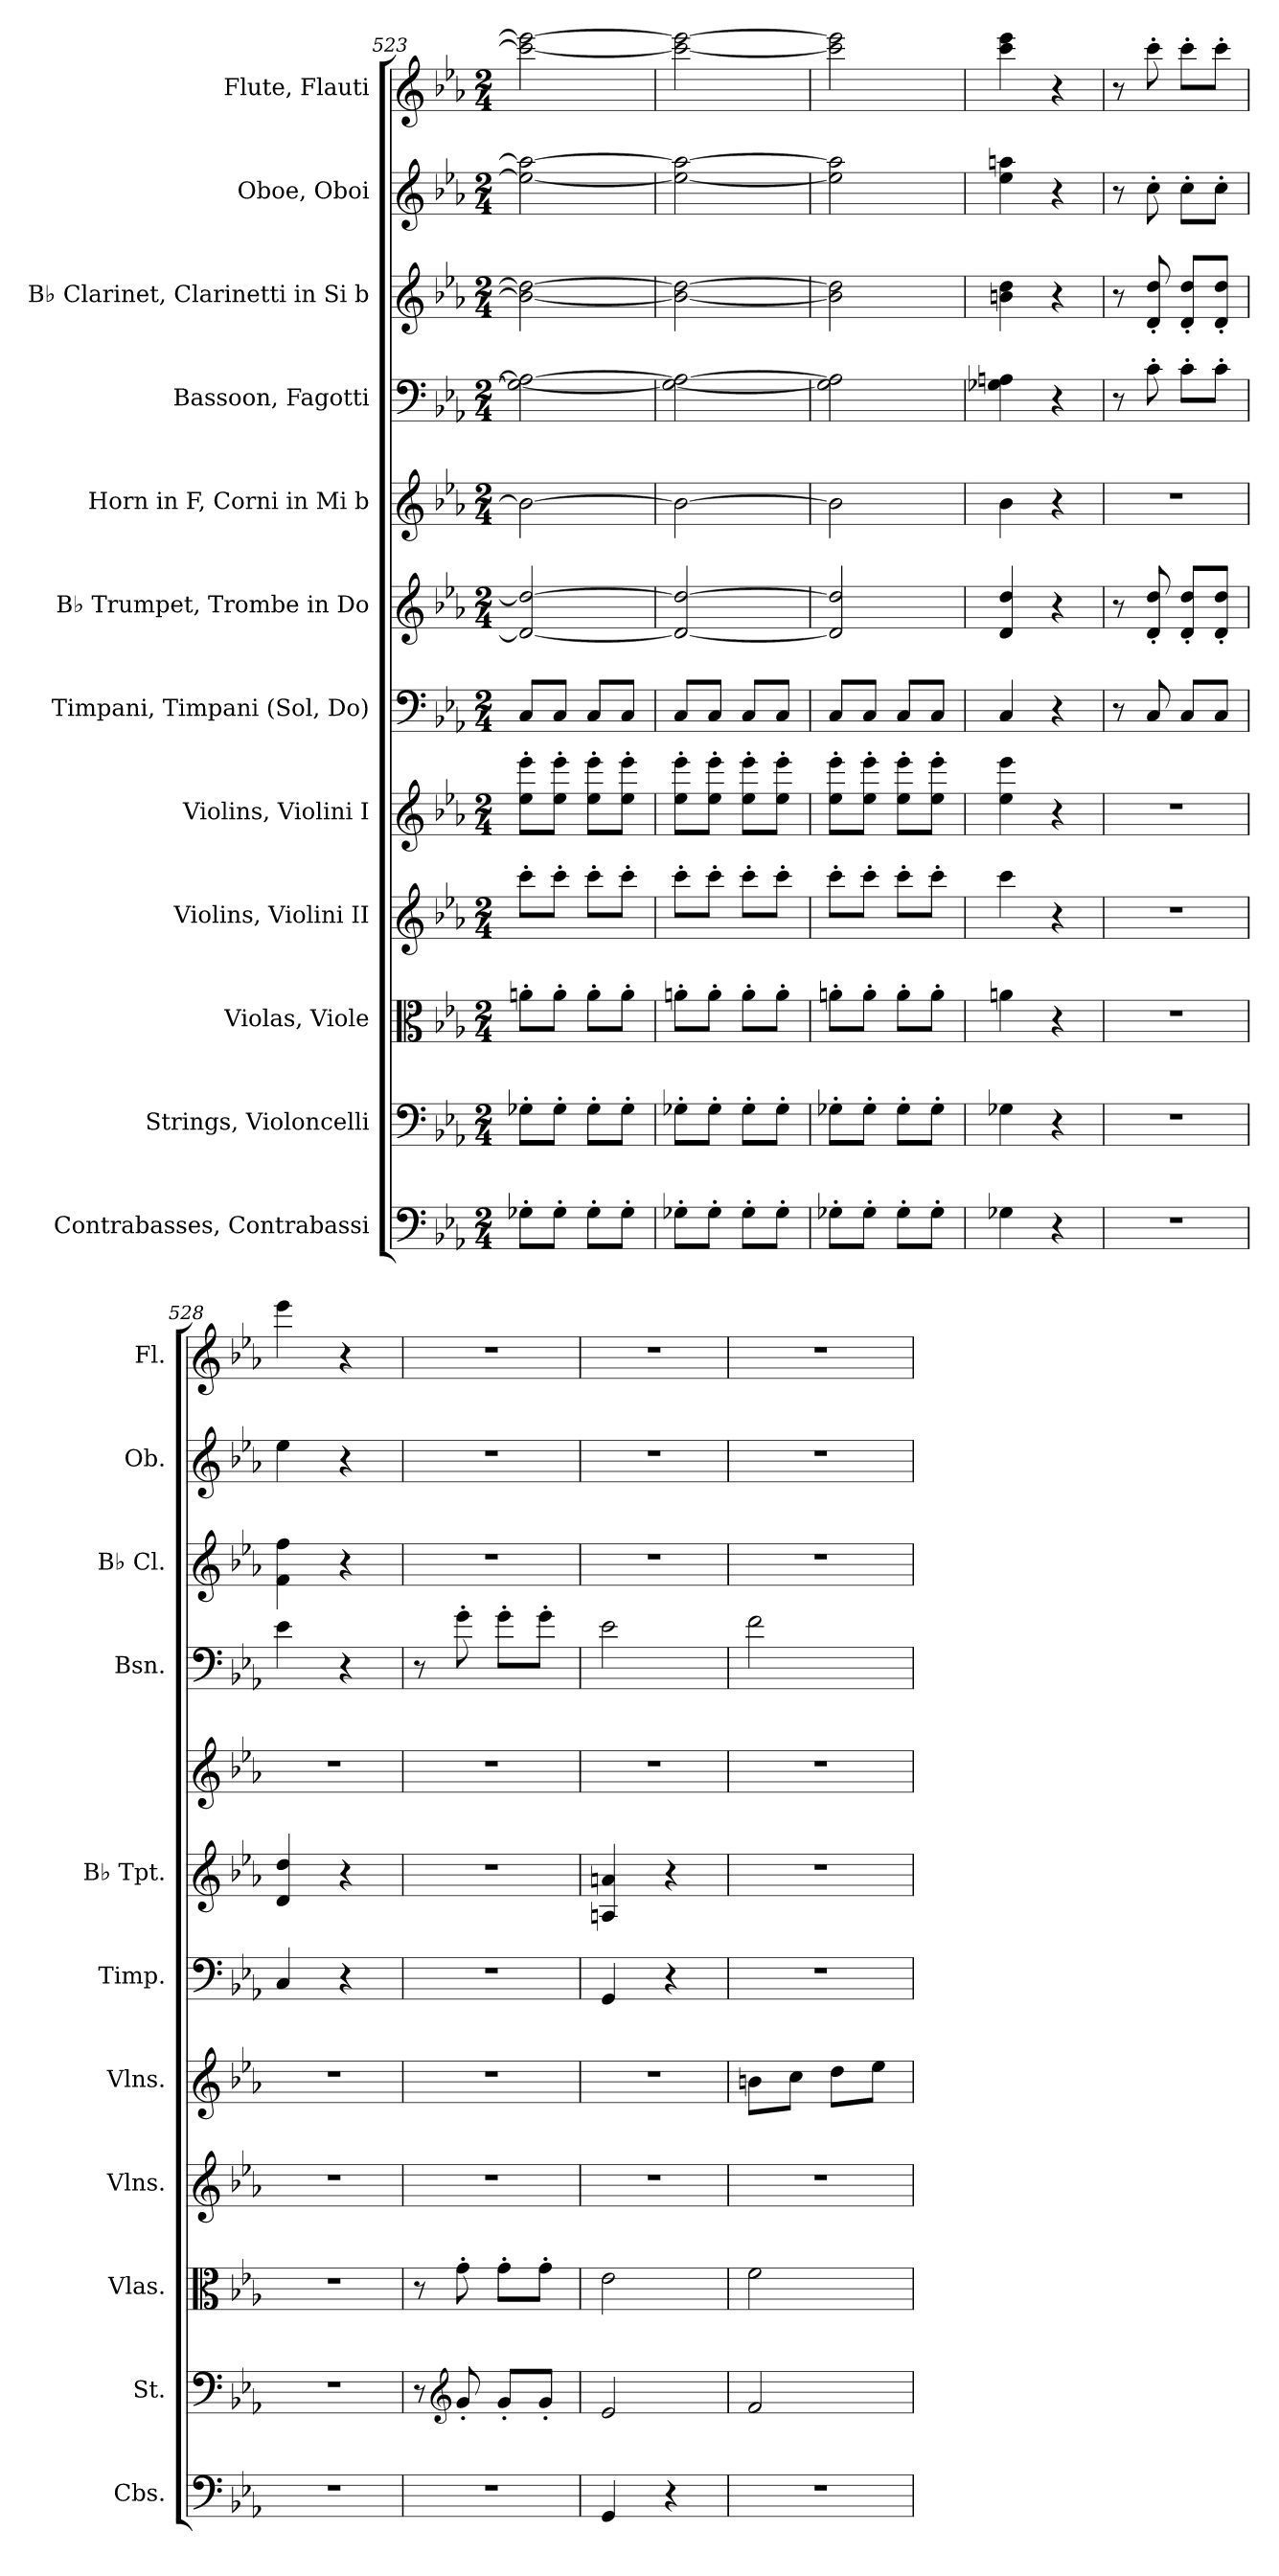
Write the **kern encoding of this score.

**kern	**kern	**kern	**kern	**kern	**kern	**kern	**kern	**kern	**kern	**kern	**kern
*part12	*part11	*part10	*part9	*part8	*part7	*part6	*part5	*part4	*part3	*part2	*part1
*staff12	*staff11	*staff10	*staff9	*staff8	*staff7	*staff6	*staff5	*staff4	*staff3	*staff2	*staff1
*I"Contrabasses, Contrabassi	*I"Strings, Violoncelli	*I"Violas, Viole	*I"Violins, Violini II	*I"Violins, Violini I	*I"Timpani, Timpani (Sol, Do)	*I"B♭ Trumpet, Trombe in Do	*I"Horn in F, Corni in Mi b	*I"Bassoon, Fagotti	*I"B♭ Clarinet, Clarinetti in Si b	*I"Oboe, Oboi	*I"Flute, Flauti
*I'Cbs.	*I'St.	*I'Vlas.	*I'Vlns.	*I'Vlns.	*I'Timp.	*I'B♭ Tpt.	*	*I'Bsn.	*I'B♭ Cl.	*I'Ob.	*I'Fl.
*clefF4	*clefF4	*clefC3	*clefG2	*clefG2	*clefF4	*clefG2	*clefG2	*clefF4	*clefG2	*clefG2	*clefG2
*ITrd7c12	*	*	*	*	*	*ITrd1c2	*ITrd4c7	*	*ITrd1c2	*	*
*k[b-e-a-]	*k[b-e-a-]	*k[b-e-a-]	*k[b-e-a-]	*k[b-e-a-]	*k[b-e-a-]	*k[b-e-a-d-g-]	*k[b-e-a-d-]	*k[b-e-a-]	*k[b-e-a-d-g-]	*k[b-e-a-]	*k[b-e-a-]
*M2/4	*M2/4	*M2/4	*M2/4	*M2/4	*M2/4	*M2/4	*M2/4	*M2/4	*M2/4	*M2/4	*M2/4
=523	=523	=523	=523	=523	=523	=523	=523	=523	=523	=523	=523
8GG-X'\L	8G-X'\L	8an'\L	8ccc'\L	8ee-\' 8eee-\'L	8C/L	2c/_ 2cc/_	2e-\_	2G-\_ 2A\_	2a\_ 2cc\_	2ee-\_ 2aa\_	2ccc\_ 2eee-\_
8GG-'\J	8G-'\J	8a'\J	8ccc'\J	8ee-\' 8eee-\'J	8C/J	.	.	.	.	.	.
8GG-'\L	8G-'\L	8a'\L	8ccc'\L	8ee-\' 8eee-\'L	8C/L	.	.	.	.	.	.
8GG-'\J	8G-'\J	8a'\J	8ccc'\J	8ee-\' 8eee-\'J	8C/J	.	.	.	.	.	.
=524	=524	=524	=524	=524	=524	=524	=524	=524	=524	=524	=524
8GG-X'\L	8G-X'\L	8an'\L	8ccc'\L	8ee-\' 8eee-\'L	8C/L	2c/_ 2cc/_	2e-\_	2G-\_ 2A\_	2a\_ 2cc\_	2ee-\_ 2aa\_	2ccc\_ 2eee-\_
8GG-'\J	8G-'\J	8a'\J	8ccc'\J	8ee-\' 8eee-\'J	8C/J	.	.	.	.	.	.
8GG-'\L	8G-'\L	8a'\L	8ccc'\L	8ee-\' 8eee-\'L	8C/L	.	.	.	.	.	.
8GG-'\J	8G-'\J	8a'\J	8ccc'\J	8ee-\' 8eee-\'J	8C/J	.	.	.	.	.	.
=525	=525	=525	=525	=525	=525	=525	=525	=525	=525	=525	=525
8GG-X'\L	8G-X'\L	8an'\L	8ccc'\L	8ee-\' 8eee-\'L	8C/L	2c/] 2cc/]	2e-\]	2G-\] 2A\]	2a\] 2cc\]	2ee-\] 2aa\]	2ccc\] 2eee-\]
8GG-'\J	8G-'\J	8a'\J	8ccc'\J	8ee-\' 8eee-\'J	8C/J	.	.	.	.	.	.
8GG-'\L	8G-'\L	8a'\L	8ccc'\L	8ee-\' 8eee-\'L	8C/L	.	.	.	.	.	.
8GG-'\J	8G-'\J	8a'\J	8ccc'\J	8ee-\' 8eee-\'J	8C/J	.	.	.	.	.	.
=526	=526	=526	=526	=526	=526	=526	=526	=526	=526	=526	=526
4GG-X\	4G-X\	4an\	4ccc\	4ee-\ 4eee-\	4C/	4c/ 4cc/	4e-\	4G-X\ 4An\	4an\ 4cc\	4ee-\ 4aan\	4ccc\ 4eee-\
4r	4r	4r	4r	4r	4r	4r	4r	4r	4r	4r	4r
!!LO:PB:g=z
=527	=527	=527	=527	=527	=527	=527	=527	=527	=527	=527	=527
2r	2r	2r	2r	2r	8r	8r	2r	8r	8r	8r	8r
.	.	.	.	.	8C/	8c/' 8cc/'	.	8c'\	8c/' 8cc/'	8cc'\	8ccc'\
.	.	.	.	.	8C/L	8c/' 8cc/'L	.	8c'\L	8c/' 8cc/'L	8cc'\L	8ccc'\L
.	.	.	.	.	8C/J	8c/' 8cc/'J	.	8c'\J	8c/' 8cc/'J	8cc'\J	8ccc'\J
=528	=528	=528	=528	=528	=528	=528	=528	=528	=528	=528	=528
2r	2r	2r	2r	2r	4C/	4c/ 4cc/	2r	4e-\	4e-\ 4ee-\	4ee-\	4eee-\
.	.	.	.	.	4r	4r	.	4r	4r	4r	4r
=529	=529	=529	=529	=529	=529	=529	=529	=529	=529	=529	=529
2r	8r	8r	2r	2r	2r	2r	2r	8r	2r	2r	2r
*	*clefG2	*	*	*	*	*	*	*	*	*	*
.	8g'/	8g'\	.	.	.	.	.	8g'\	.	.	.
.	8g'/L	8g'\L	.	.	.	.	.	8g'\L	.	.	.
.	8g'/J	8g'\J	.	.	.	.	.	8g'\J	.	.	.
=530	=530	=530	=530	=530	=530	=530	=530	=530	=530	=530	=530
*	*	*	*	*	*	*	*	*	*	*	*MM175
4GGG/	2e-/	2e-\	2r	2r	4GG/	4Gn/ 4gn/	2r	2e-\	2r	2r	2r
4r	.	.	.	.	4r	4r	.	.	.	.	.
=531	=531	=531	=531	=531	=531	=531	=531	=531	=531	=531	=531
2r	2f/	2f\	2r	8bn\L	2r	2r	2r	2f\	2r	2r	2r
.	.	.	.	8cc\J	.	.	.	.	.	.	.
.	.	.	.	8dd\L	.	.	.	.	.	.	.
.	.	.	.	8ee-\J	.	.	.	.	.	.	.
=	=	=	=	=	=	=	=	=	=	=	=
*-	*-	*-	*-	*-	*-	*-	*-	*-	*-	*-	*-
